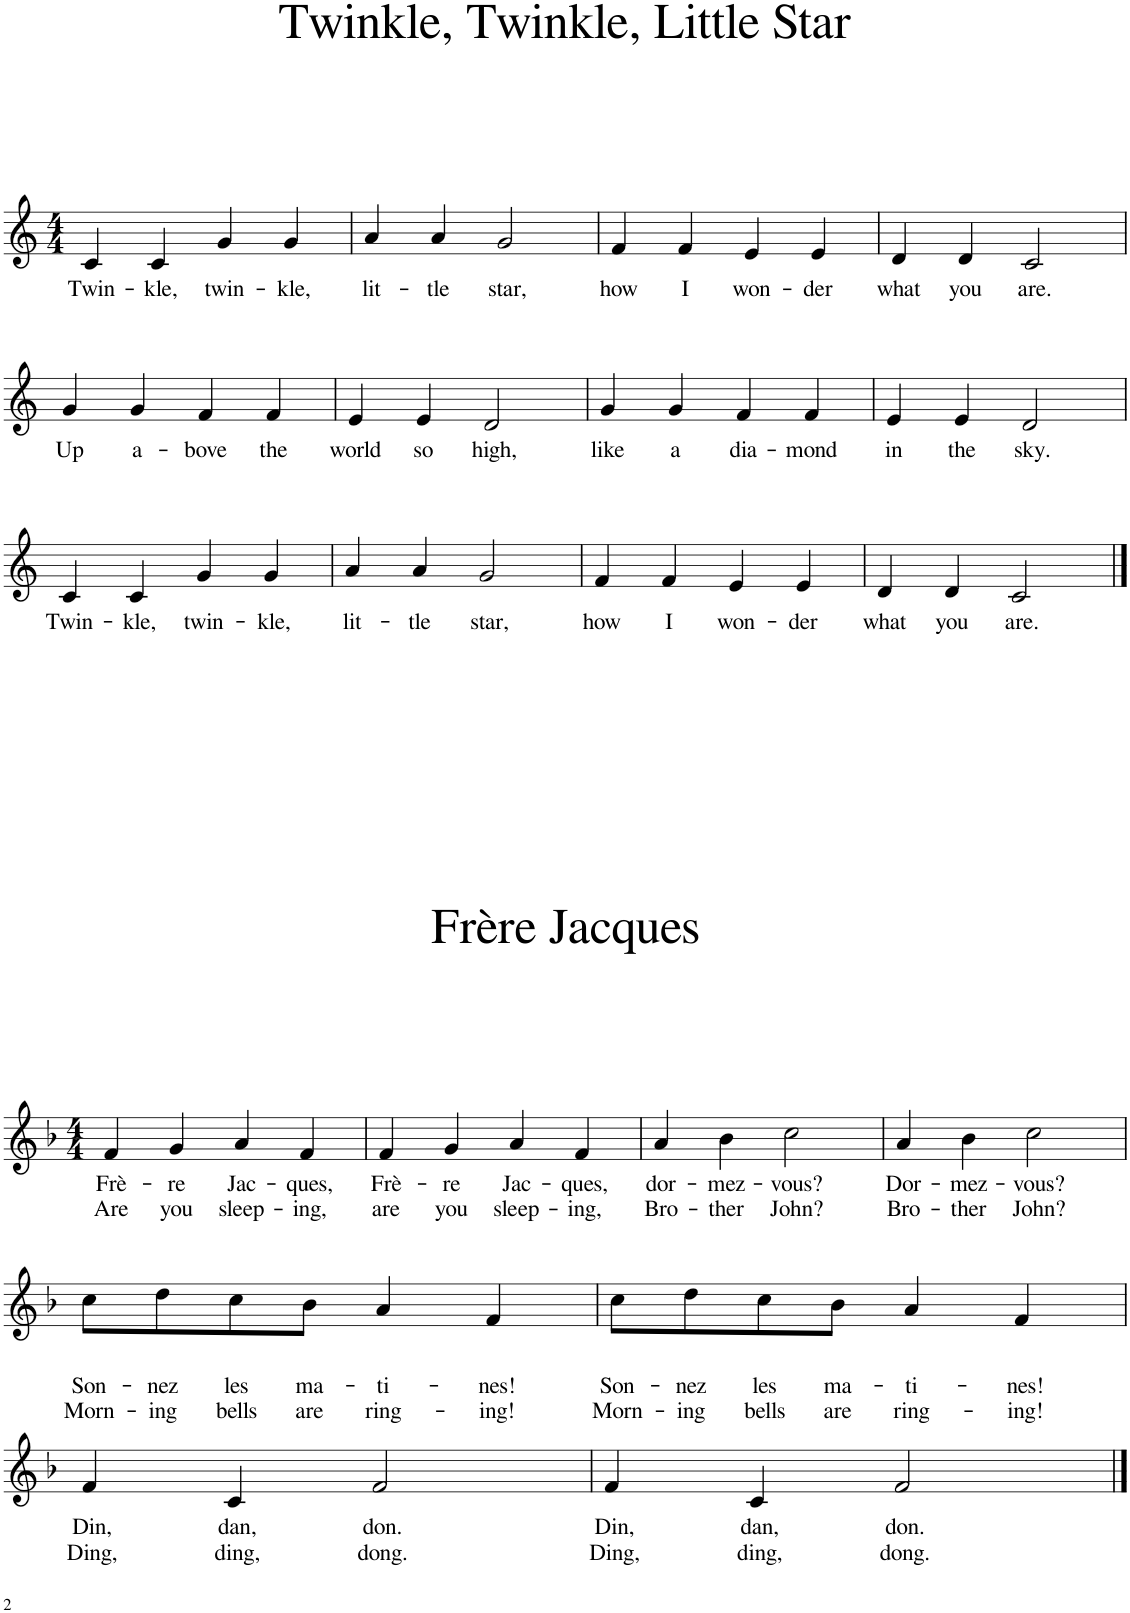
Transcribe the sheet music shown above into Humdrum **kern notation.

**kern	**text	**text	**text
*part1	*part1	*part1	*part1
*staff1	*staff1	*staff1	*staff1
*I"Piano	*	*	*
*I'Pno.	*	*	*
!!LO:PB:g=z
*clefG2	*	*	*
*k[]	*	*	*
*M4/4	*	*	*
=1	=1	=1	=1
!	!LO:LY:b	!	!
4c/	Twin-	.	.
!	!LO:LY:b	!	!
4c/	-kle,	.	.
!	!LO:LY:b	!	!
4g/	twin-	.	.
!	!LO:LY:b	!	!
4g/	-kle,	.	.
=2	=2	=2	=2
!	!LO:LY:b	!	!
4a/	lit-	.	.
!	!LO:LY:b	!	!
4a/	-tle	.	.
!	!LO:LY:b	!	!
2g/	star,	.	.
=3	=3	=3	=3
!	!LO:LY:b	!	!
4f/	how	.	.
!	!LO:LY:b	!	!
4f/	I	.	.
!	!LO:LY:b	!	!
4e/	won-	.	.
!	!LO:LY:b	!	!
4e/	-der	.	.
=4	=4	=4	=4
!	!LO:LY:b	!	!
4d/	what	.	.
!	!LO:LY:b	!	!
4d/	you	.	.
!	!LO:LY:b	!	!
2c/	are.	.	.
!!LO:LB:g=z
=5	=5	=5	=5
!	!LO:LY:b	!	!
4g/	Up	.	.
!	!LO:LY:b	!	!
4g/	a-	.	.
!	!LO:LY:b	!	!
4f/	-bove	.	.
!	!LO:LY:b	!	!
4f/	the	.	.
=6	=6	=6	=6
!	!LO:LY:b	!	!
4e/	world	.	.
!	!LO:LY:b	!	!
4e/	so	.	.
!	!LO:LY:b	!	!
2d/	high,	.	.
=7	=7	=7	=7
!	!LO:LY:b	!	!
4g/	like	.	.
!	!LO:LY:b	!	!
4g/	a	.	.
!	!LO:LY:b	!	!
4f/	dia-	.	.
!	!LO:LY:b	!	!
4f/	-mond	.	.
=8	=8	=8	=8
!	!LO:LY:b	!	!
4e/	in	.	.
!	!LO:LY:b	!	!
4e/	the	.	.
!	!LO:LY:b	!	!
2d/	sky.	.	.
!!LO:LB:g=z
=9	=9	=9	=9
!	!LO:LY:b	!	!
4c/	Twin-	.	.
!	!LO:LY:b	!	!
4c/	-kle,	.	.
!	!LO:LY:b	!	!
4g/	twin-	.	.
!	!LO:LY:b	!	!
4g/	-kle,	.	.
=10	=10	=10	=10
!	!LO:LY:b	!	!
4a/	lit-	.	.
!	!LO:LY:b	!	!
4a/	-tle	.	.
!	!LO:LY:b	!	!
2g/	star,	.	.
=11	=11	=11	=11
!	!LO:LY:b	!	!
4f/	how	.	.
!	!LO:LY:b	!	!
4f/	I	.	.
!	!LO:LY:b	!	!
4e/	won-	.	.
!	!LO:LY:b	!	!
4e/	-der	.	.
=12	=12	=12	=12
!	!LO:LY:b	!	!
4d/	what	.	.
!	!LO:LY:b	!	!
4d/	you	.	.
!	!LO:LY:b	!	!
2c/	are.	.	.
!!LO:LB:g=z
==1	==1	==1	==1
*k[b-]	*	*	*
*M4/4	*	*	*
!	!LO:LY:b	!LO:LY:b	!
4f/	Frè-	Are	.
!	!LO:LY:b	!LO:LY:b	!
4g/	-re	you	.
!	!LO:LY:b	!LO:LY:b	!
4a/	Jac-	sleep-	.
!	!LO:LY:b	!LO:LY:b	!
4f/	-ques,	-ing,	.
=2	=2	=2	=2
!	!LO:LY:b	!LO:LY:b	!
4f/	Frè-	are	.
!	!LO:LY:b	!LO:LY:b	!
4g/	-re	you	.
!	!LO:LY:b	!LO:LY:b	!
4a/	Jac-	sleep-	.
!	!LO:LY:b	!LO:LY:b	!
4f/	-ques,	-ing,	.
=3	=3	=3	=3
!	!LO:LY:b	!LO:LY:b	!
4a/	dor-	Bro-	.
!	!LO:LY:b	!LO:LY:b	!
4b-\	-mez-	-ther	.
!	!LO:LY:b	!LO:LY:b	!
2cc\	-vous?	John?	.
=4	=4	=4	=4
!	!LO:LY:b	!LO:LY:b	!
4a/	Dor-	Bro-	.
!	!LO:LY:b	!LO:LY:b	!
4b-\	-mez-	-ther	.
!	!LO:LY:b	!LO:LY:b	!
2cc\	-vous?	John?	.
!!LO:LB:g=z
=5	=5	=5	=5
!	!	!LO:LY:b	!LO:LY:b
8cc\L	.	Son-	Morn-
!	!	!LO:LY:b	!LO:LY:b
8dd\	.	-nez	-ing
!	!	!LO:LY:b	!LO:LY:b
8cc\	.	les	bells
!	!	!LO:LY:b	!LO:LY:b
8b-\J	.	ma-	are
!	!	!LO:LY:b	!LO:LY:b
4a/	.	-ti-	ring-
!	!	!LO:LY:b	!LO:LY:b
4f/	.	-nes!	-ing!
=6	=6	=6	=6
!	!	!LO:LY:b	!LO:LY:b
8cc\L	.	Son-	Morn-
!	!	!LO:LY:b	!LO:LY:b
8dd\	.	-nez	-ing
!	!	!LO:LY:b	!LO:LY:b
8cc\	.	les	bells
!	!	!LO:LY:b	!LO:LY:b
8b-\J	.	ma-	are
!	!	!LO:LY:b	!LO:LY:b
4a/	.	-ti-	ring-
!	!	!LO:LY:b	!LO:LY:b
4f/	.	-nes!	-ing!
!!LO:LB:g=z
=7	=7	=7	=7
!	!LO:LY:b	!LO:LY:b	!
4f/	Din,	Ding,	.
!	!LO:LY:b	!LO:LY:b	!
4c/	dan,	ding,	.
!	!LO:LY:b	!LO:LY:b	!
2f/	don.	dong.	.
=8	=8	=8	=8
!	!LO:LY:b	!LO:LY:b	!
4f/	Din,	Ding,	.
!	!LO:LY:b	!LO:LY:b	!
4c/	dan,	ding,	.
!	!LO:LY:b	!LO:LY:b	!
2f/	don.	dong.	.
==	==	==	==
*-	*-	*-	*-
